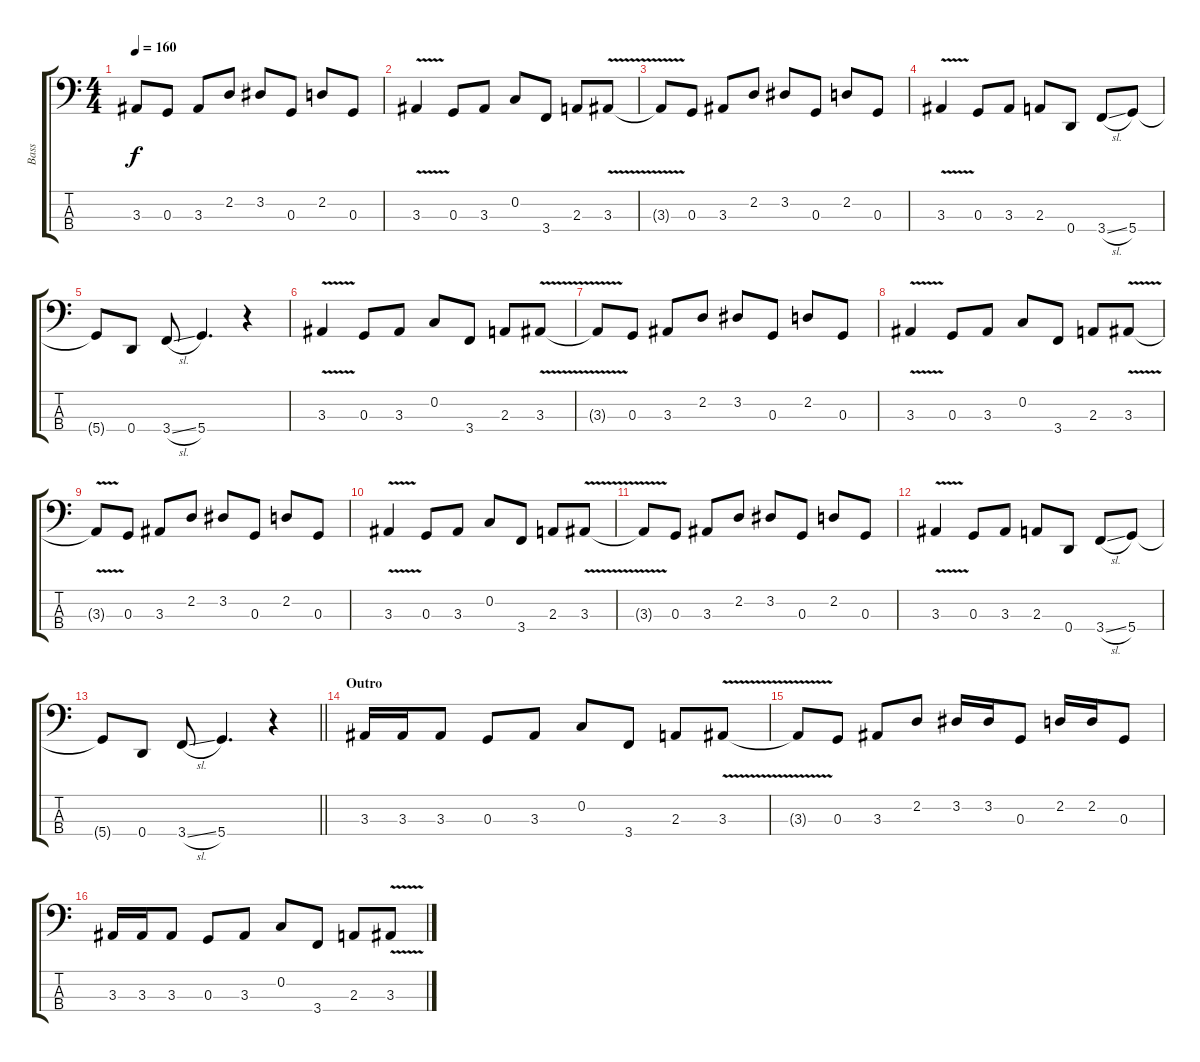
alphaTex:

\track ("Bass" "Bass") {instrument electricbasspick}
\staff {score tabs}
\tuning (F2 C2 G1 D1) {hide}
\ts (4 4)
\tempo 160
\clef f4
\ks c
3.3{t}.8{dy f} 0.3.8 3.3.8 2.2.8 3.2.8 0.3.8 2.2.8 0.3.8 |
3.3{v}.4 0.3.8 3.3.8 0.2.8 3.4.8 2.3.8 3.3{v}.8 |
3.3{t}.8 0.3.8 3.3.8 2.2.8 3.2.8 0.3.8 2.2.8 0.3.8 |
3.3{v}.4 0.3.8 3.3.8 2.3.8 0.4.8 3.4{sl}.8 5.4.8 |
5.4{t}.8 0.4.8 3.4{sl}.8 5.4.4{d} r.4 |
3.3{v}.4 0.3.8 3.3.8 0.2.8 3.4.8 2.3.8 3.3{v}.8 |
3.3{t}.8 0.3.8 3.3.8 2.2.8 3.2.8 0.3.8 2.2.8 0.3.8 |
3.3{v}.4 0.3.8 3.3.8 0.2.8 3.4.8 2.3.8 3.3{v}.8 |
3.3{t}.8 0.3.8 3.3.8 2.2.8 3.2.8 0.3.8 2.2.8 0.3.8 |
3.3{v}.4 0.3.8 3.3.8 0.2.8 3.4.8 2.3.8 3.3{v}.8 |
3.3{t}.8 0.3.8 3.3.8 2.2.8 3.2.8 0.3.8 2.2.8 0.3.8 |
3.3{v}.4 0.3.8 3.3.8 2.3.8 0.4.8 3.4{sl}.8 5.4.8 |
\barLineRight lightlight
5.4{t}.8 0.4.8 3.4{sl}.8 5.4.4{d} r.4 |
\section ("" "Outro")
3.3.16 3.3.16 3.3.8 0.3.8 3.3.8 0.2.8 3.4.8 2.3.8 3.3{v}.8 |
3.3{t}.8 0.3.8 3.3.8 2.2.8 3.2.16 3.2.16 0.3.8 2.2.16 2.2.16 0.3.8 |
3.3.16 3.3.16 3.3.8 0.3.8 3.3.8 0.2.8 3.4.8 2.3.8 3.3{v}.8
